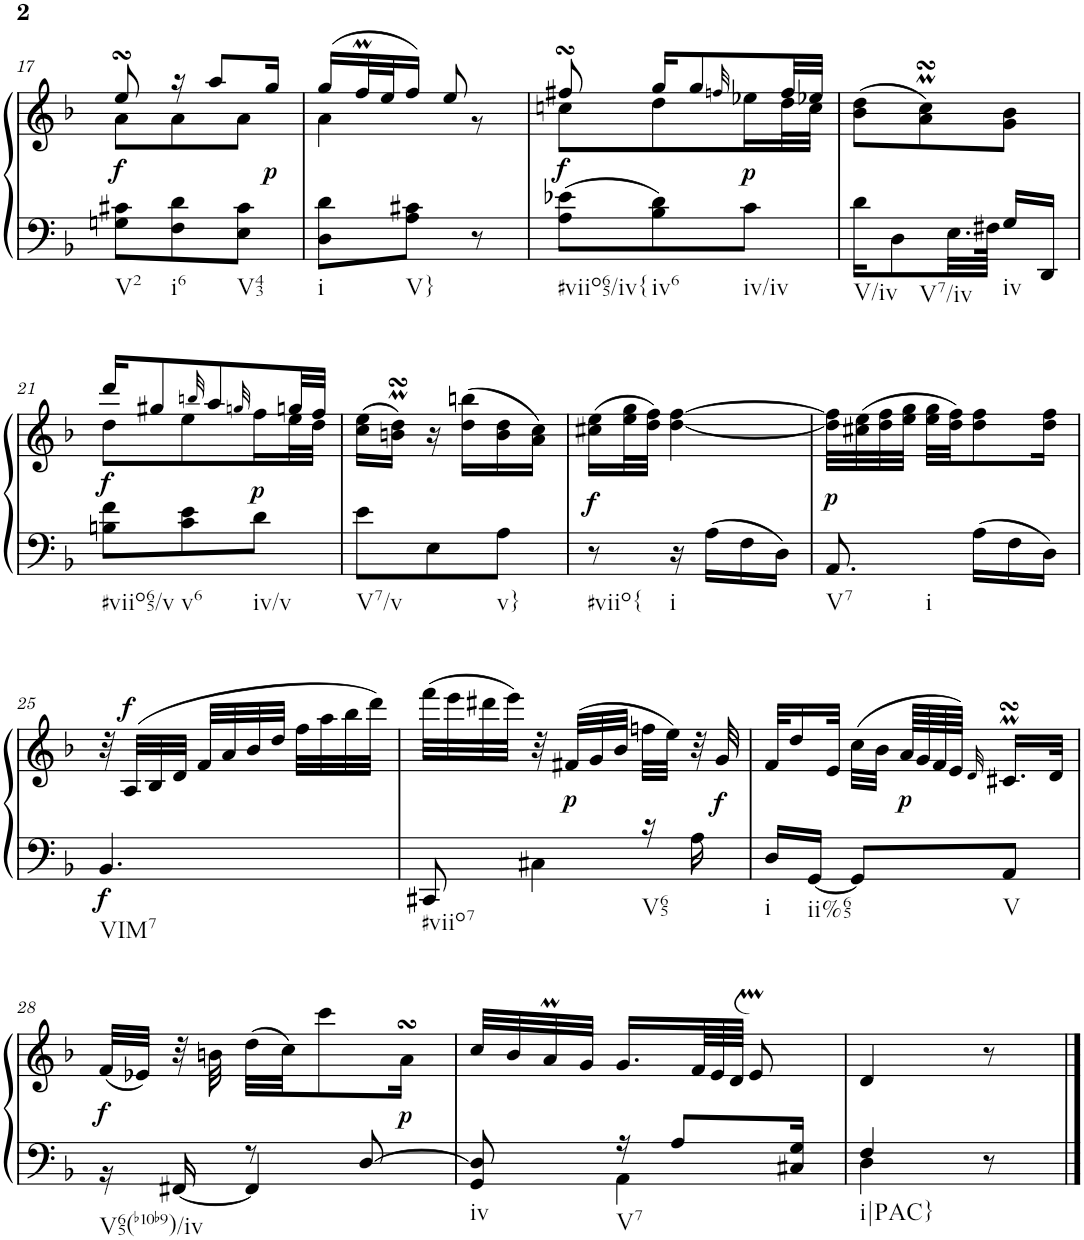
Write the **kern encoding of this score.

**kern	**kern	**dynam
*part1	*part1	*part1
*staff2	*staff1	*staff1/2
*I"Harpsichord	*	*
*I'Hch.	*	*
!!LO:PB:g=z
*clefF4	*clefG2	*
*k[b-]	*k[b-]	*
*M3/8	*M3/8	*
=17	=17	=17
*	*^	*
!LO:TX:b:t=V2	!	!	!
!	!	!	!LO:DY:b
8Gn\ 8c#X\L	8eesSsS/	8a\L	f
!LO:TX:b:t=i6	!	!	!
8F\ 8d\	16r	8a\	.
.	8aa/L	.	.
!LO:TX:b:t=V43	!	!	!
8E\ 8c#\J	.	8a\J	.
!	!	!	!LO:DY:b
.	16gg/Jk	.	p
=18	=18	=18	=18
!LO:TX:b:t=i	!	!	!
8D\ 8d\L	(>16gg/LL	4a\	.
.	32ffM/L	.	.
.	32ee/J	.	.
!LO:TX:b:t=V}	!	!	!
8A\ 8c#X\J	16ff/JJ)	.	.
.	8ee/	.	.
8r	.	8r	.
.	16ryy	.	.
=19	=19	=19	=19
!LO:TX:b:t=#viio65/iv{	!	!	!
!	!	!	!LO:DY:b
8A\ 8e-X\L	8ff#XsSsS/	8ccn\L	f
!LO:TX:b:t=iv6	!	!	!
8B-\ 8d\	16gg/KL	8dd\	.
.	8gg/	.	.
.	.	32qffn/	.
!LO:TX:b:t=iv/iv	!	!	!
!	!	!	!LO:DY:b
8c\J	.	16ee-X\L	p
.	32ff/LL	32dd\L	.
.	32ee-X/JJJ	32cc\JJJ	.
=20	=20	=20	=20
!LO:TX:b:t=V/iv	!	!	!
*	*v	*v	*
16d\KL	(>8b-\ 8dd\L	.
!LO:TX:b:t=V7/iv	!	!
8D\	.	.
.	8a\MsSSs 8cc\MsSSs)	.
32.E\LL	.	.
64F#X\JJJk	.	.
!LO:TX:b:t=iv	!	!
16G/LL	8g\ 8b-\J	.
16DD/JJ	.	.
!!LO:LB:g=z
=21	=21	=21
*	*^	*
!LO:TX:b:t=#viio65/v	!	!	!
!	!	!	!LO:DY:b
8Bn\ 8f\L	16ddd/KL	8dd\L	f
.	8gg#X/	.	.
!LO:TX:b:t=v6	!	!	!
8c\ 8e\	.	8ee\	.
.	32qbbn/	.	.
.	8aa/	.	.
.	.	32qggn/	.
!LO:TX:b:t=iv/v	!	!	!
!	!	!	!LO:DY:b
8d\J	.	16ff\L	p
.	32ggn/LL	32ee\L	.
.	32ff/JJJ	32dd\JJJ	.
=22	=22	=22	=22
!LO:TX:b:t=V7/v	!	!	!
*	*v	*v	*
8e\L	(>16cc\ 16ee\LL	.
.	16bn\MsSSs 16dd\MsSSsJJ)	.
8E\	16r	.
.	(>16dd\ 16bbn\LL	.
!LO:TX:b:t=v}	!	!
8A\J	16b\ 16dd\	.
.	16a\ 16cc\JJ)	.
=23	=23	=23
!LO:TX:b:t=#viio{	!	!
!	!	!LO:DY:b
8r	(>16cc#X\ 16ee\LL	f
.	32ee\ 32gg\L	.
.	32dd\ 32ff\JJJ)	.
!LO:TX:b:t=i	!	!
16r	[4dd\ [4ff\	.
16A\LL	.	.
16F\	.	.
16D\JJ	.	.
=24	=24	=24
!LO:TX:b:t=V7	!	!
!LO:TX:b:t=i	!	!
!	!	!LO:DY:b
8.AA/	32dd\] 32ff\]LLL	p
.	(>32cc#X\ 32ee\	.
.	32dd\ 32ff\	.
.	32ee\ 32gg\JJJ	.
.	32ee\ 32gg\LLL	.
.	32dd\ 32ff\JJ)	.
16A\LL	8dd\ 8ff\	.
16F\	.	.
16D\JJ	16dd\ 16ff\Jk	.
!!LO:LB:g=z
=25	=25	=25
!LO:TX:b:t=VIM7	!	!
!	!	!LO:DY:b=2
4.BB-/	32r	f
!	!	!LO:DY:a
.	(>32A/LLL	f
.	32B-/	.
.	32d/JJJ	.
.	32f/LLL	.
.	32a/	.
.	32b-/	.
.	32dd/JJJ	.
.	32ff\LLL	.
.	32aa\	.
.	32bb-\	.
.	32ddd\JJJ)	.
=26	=26	=26
*^	*	*
!LO:TX:b:t=#viio7	!	!	!
8ryy	8CC#X/	(>32fff\LLL	.
.	.	32eee\	.
.	.	32ddd#X\	.
.	.	32eee\JJJ)	.
!LO:TX:b:t=V65	!	!	!
8ryy	4C#X\	32r	.
!	!	!	!LO:DY:b
.	.	(>32f#X/LLL	p
.	.	32g/	.
.	.	32b-/JJJ	.
16r	.	32ffn\LLL	.
.	.	32ee\JJJ)	.
16A\	.	32r	.
!	!	!	!LO:DY:b
.	.	32g/	f
*v	*v	*	*
=27	=27	=27
!LO:TX:b:t=i	!	!
16D/LL	32f/KLL	.
.	16dd/	.
!LO:TX:b:t=ii%65	!	!
[16GG/JJ	.	.
.	32e/JJk	.
8GG/L]	(>32cc\LLL	.
.	32b-\JJJ	.
!	!	!LO:DY:b
.	64a/LLLL	p
.	64g/	.
.	64f/	.
.	64e/JJJJ)	.
.	32qd/	.
!LO:TX:b:t=V	!	!
8AA/J	16.c#XsSsSm/LL	.
.	32d/JJk	.
!!LO:LB:g=z
=28	=28	=28
*^	*	*
!LO:TX:b:t=V65(b10b9)/iv	!	!	!
!	!	!	!LO:DY:b
8ryy	16r	(<32f/LLL	f
.	.	32e-X/JJJ)	.
.	[<16FF#X/	32r	.
.	.	32bn\	.
8r	4FF#/]	(>32dd\LLL	.
.	.	32cc\JJ)	.
.	.	8ccc\	.
[8D/	.	.	.
!	!	!	!LO:DY:b
.	.	16asSsS\Jk	p
=29	=29	=29	=29
!LO:TX:b:t=iv	!	!	!
8GG/ 8D/]	8ryy	32cc/LLL	.
.	.	32b-/	.
.	.	32am/	.
.	.	32g/JJJ	.
!LO:TX:b:t=V7	!	!	!
16r	4AA\	16.g/LL	.
8A/L	.	.	.
*	*	*Xtuplet	*
.	.	96f/LL	.
.	.	96e/	.
.	.	96d/JJJJ	.
.	.	8em/	.
16C#X/ 16G/Jk	.	.	.
=30	=30	=30	=30
!LO:TX:b:t=i|PAC}	!	!	!
4F/	4D\	4d/	.
8r	8ryy	8r	.
*v	*v	*	*
==	==	==
*-	*-	*-
